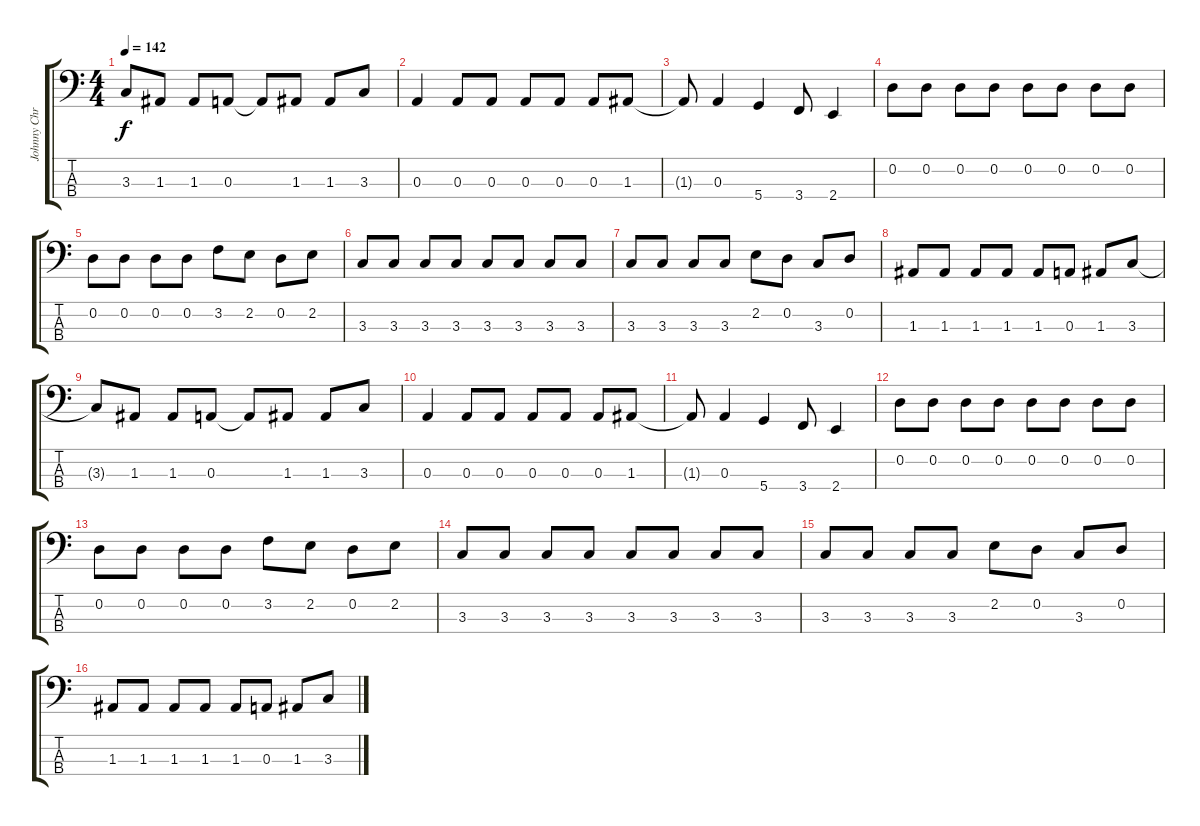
\track ("Johnny Christ Bass" "Johnny Chr") {instrument electricbasspick}
\staff {score tabs}
\tuning (G2 D2 A1 D1) {hide}
\ts (4 4)
\tempo 142
\clef f4
\ks c
3.3{t}.8{dy f} 1.3.8 1.3.8 0.3.8 0.3{t}.8 1.3.8 1.3.8 3.3.8 |
0.3.4 0.3.8 0.3.8 0.3.8 0.3.8 0.3.8 1.3.8 |
1.3{t}.8 0.3.4 5.4.4 3.4.8 2.4.4 |
0.2.8 0.2.8 0.2.8 0.2.8 0.2.8 0.2.8 0.2.8 0.2.8 |
0.2.8 0.2.8 0.2.8 0.2.8 3.2.8 2.2.8 0.2.8 2.2.8 |
3.3.8 3.3.8 3.3.8 3.3.8 3.3.8 3.3.8 3.3.8 3.3.8 |
3.3.8 3.3.8 3.3.8 3.3.8 2.2.8 0.2.8 3.3.8 0.2.8 |
1.3.8 1.3.8 1.3.8 1.3.8 1.3.8 0.3.8 1.3.8 3.3.8 |
3.3{t}.8 1.3.8 1.3.8 0.3.8 0.3{t}.8 1.3.8 1.3.8 3.3.8 |
0.3.4 0.3.8 0.3.8 0.3.8 0.3.8 0.3.8 1.3.8 |
1.3{t}.8 0.3.4 5.4.4 3.4.8 2.4.4 |
0.2.8 0.2.8 0.2.8 0.2.8 0.2.8 0.2.8 0.2.8 0.2.8 |
0.2.8 0.2.8 0.2.8 0.2.8 3.2.8 2.2.8 0.2.8 2.2.8 |
3.3.8 3.3.8 3.3.8 3.3.8 3.3.8 3.3.8 3.3.8 3.3.8 |
3.3.8 3.3.8 3.3.8 3.3.8 2.2.8 0.2.8 3.3.8 0.2.8 |
1.3.8 1.3.8 1.3.8 1.3.8 1.3.8 0.3.8 1.3.8 3.3.8
